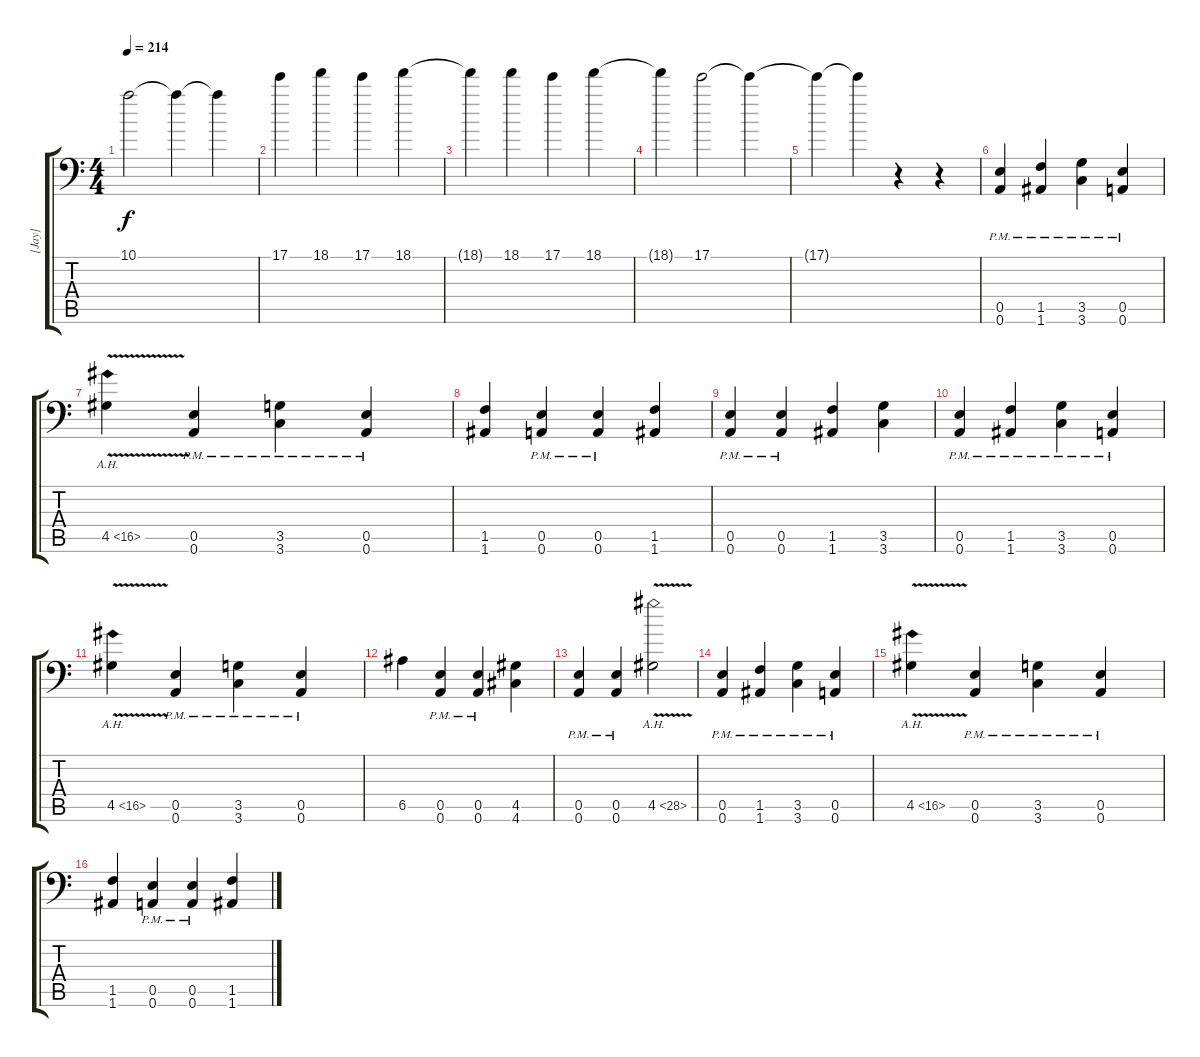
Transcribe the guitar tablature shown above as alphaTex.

\track ("[Jay]" "[Jay]") {instrument distortionguitar}
\staff {score tabs}
\tuning (B3 Gb3 D3 A2 E2 A1) {hide}
\ts (4 4)
\tempo 214
\clef f4
\ks c
10.1{t}.2{dy f} 10.1{t}.4 10.1{t}.4 |
17.1.4 18.1.4 17.1.4 18.1.4 |
18.1{t}.4 18.1.4 17.1.4 18.1.4 |
18.1{t}.4 17.1.2 17.1{t}.4 |
17.1{t}.4 17.1{t}.4 r.4 r.4 |
(0.5{pm} 0.6{pm}).4 (1.5{pm} 1.6{pm}).4 (3.5{pm} 3.6{pm}).4 (0.5{pm} 0.6{pm}).4 |
4.5{ah 12 v}.4 (0.5{pm} 0.6{pm}).4 (3.5{pm} 3.6{pm}).4 (0.5{pm} 0.6{pm}).4 |
(1.5 1.6).4 (0.5{pm} 0.6{pm}).4 (0.5{pm} 0.6{pm}).4 (1.5 1.6).4 |
(0.5{pm} 0.6{pm}).4 (0.5{pm} 0.6{pm}).4 (1.5 1.6).4 (3.5 3.6).4 |
(0.5{pm} 0.6{pm}).4 (1.5{pm} 1.6{pm}).4 (3.5{pm} 3.6{pm}).4 (0.5{pm} 0.6{pm}).4 |
4.5{ah 12 v}.4 (0.5{pm} 0.6{pm}).4 (3.5{pm} 3.6{pm}).4 (0.5{pm} 0.6{pm}).4 |
6.5.4 (0.5{pm} 0.6{pm}).4 (0.5{pm} 0.6{pm}).4 (4.5 4.6).4 |
(0.5{pm} 0.6{pm}).4 (0.5{pm} 0.6{pm}).4 4.5{ah 24 v}.2 |
(0.5{pm} 0.6{pm}).4 (1.5{pm} 1.6{pm}).4 (3.5{pm} 3.6{pm}).4 (0.5{pm} 0.6{pm}).4 |
4.5{ah 12 v}.4 (0.5{pm} 0.6{pm}).4 (3.5{pm} 3.6{pm}).4 (0.5{pm} 0.6{pm}).4 |
(1.5 1.6).4 (0.5{pm} 0.6{pm}).4 (0.5{pm} 0.6{pm}).4 (1.5 1.6).4
